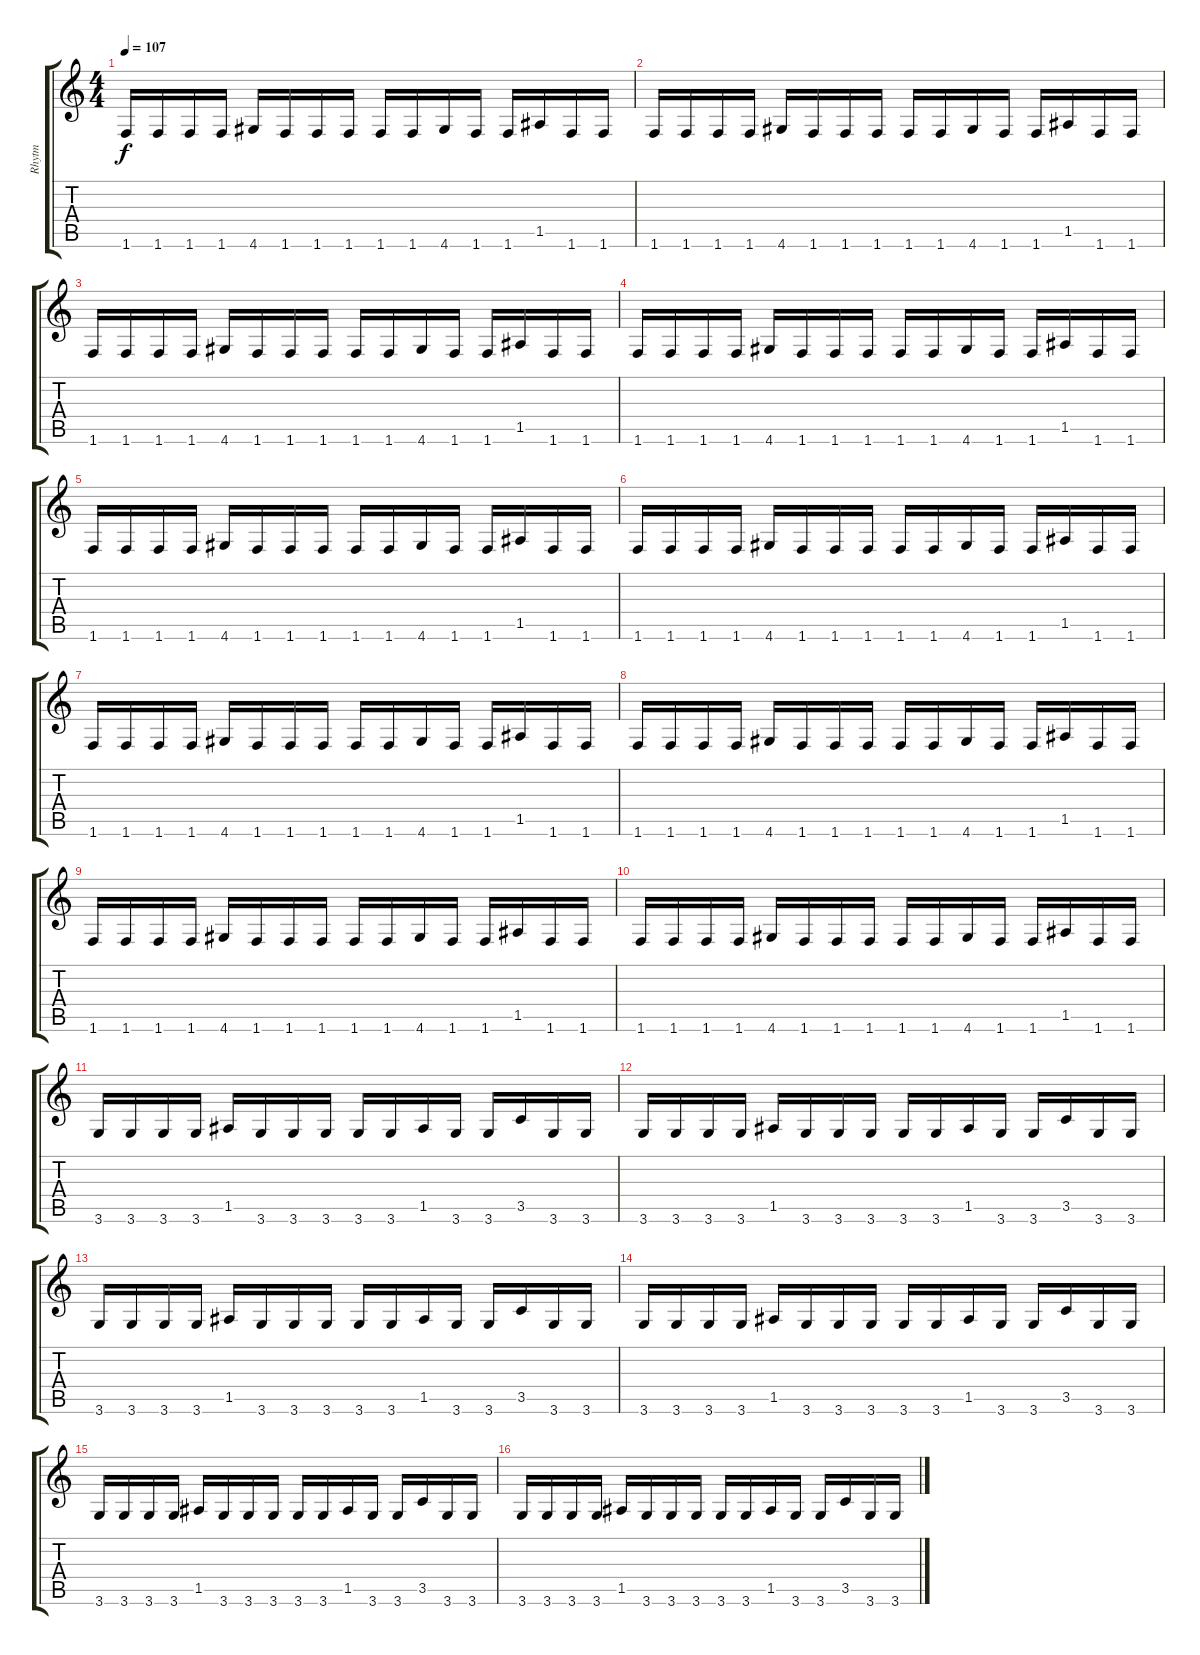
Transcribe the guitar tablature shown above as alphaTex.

\track ("Rhytm" "Rhytm") {instrument synthbass2}
\staff {score tabs}
\tuning (E4 B3 G3 D3 A2 E2) {hide}
\ts (4 4)
\tempo 107
\clef g2
\ks c
1.6.16{dy f} 1.6.16 1.6.16 1.6.16 4.6.16 1.6.16 1.6.16 1.6.16 1.6.16 1.6.16 4.6.16 1.6.16 1.6.16 1.5.16 1.6.16 1.6.16 |
1.6.16 1.6.16 1.6.16 1.6.16 4.6.16 1.6.16 1.6.16 1.6.16 1.6.16 1.6.16 4.6.16 1.6.16 1.6.16 1.5.16 1.6.16 1.6.16 |
1.6.16 1.6.16 1.6.16 1.6.16 4.6.16 1.6.16 1.6.16 1.6.16 1.6.16 1.6.16 4.6.16 1.6.16 1.6.16 1.5.16 1.6.16 1.6.16 |
1.6.16 1.6.16 1.6.16 1.6.16 4.6.16 1.6.16 1.6.16 1.6.16 1.6.16 1.6.16 4.6.16 1.6.16 1.6.16 1.5.16 1.6.16 1.6.16 |
1.6.16 1.6.16 1.6.16 1.6.16 4.6.16 1.6.16 1.6.16 1.6.16 1.6.16 1.6.16 4.6.16 1.6.16 1.6.16 1.5.16 1.6.16 1.6.16 |
1.6.16 1.6.16 1.6.16 1.6.16 4.6.16 1.6.16 1.6.16 1.6.16 1.6.16 1.6.16 4.6.16 1.6.16 1.6.16 1.5.16 1.6.16 1.6.16 |
1.6.16 1.6.16 1.6.16 1.6.16 4.6.16 1.6.16 1.6.16 1.6.16 1.6.16 1.6.16 4.6.16 1.6.16 1.6.16 1.5.16 1.6.16 1.6.16 |
1.6.16 1.6.16 1.6.16 1.6.16 4.6.16 1.6.16 1.6.16 1.6.16 1.6.16 1.6.16 4.6.16 1.6.16 1.6.16 1.5.16 1.6.16 1.6.16 |
1.6.16 1.6.16 1.6.16 1.6.16 4.6.16 1.6.16 1.6.16 1.6.16 1.6.16 1.6.16 4.6.16 1.6.16 1.6.16 1.5.16 1.6.16 1.6.16 |
1.6.16 1.6.16 1.6.16 1.6.16 4.6.16 1.6.16 1.6.16 1.6.16 1.6.16 1.6.16 4.6.16 1.6.16 1.6.16 1.5.16 1.6.16 1.6.16 |
3.6.16 3.6.16 3.6.16 3.6.16 1.5.16 3.6.16 3.6.16 3.6.16 3.6.16 3.6.16 1.5.16 3.6.16 3.6.16 3.5.16 3.6.16 3.6.16 |
3.6.16 3.6.16 3.6.16 3.6.16 1.5.16 3.6.16 3.6.16 3.6.16 3.6.16 3.6.16 1.5.16 3.6.16 3.6.16 3.5.16 3.6.16 3.6.16 |
3.6.16 3.6.16 3.6.16 3.6.16 1.5.16 3.6.16 3.6.16 3.6.16 3.6.16 3.6.16 1.5.16 3.6.16 3.6.16 3.5.16 3.6.16 3.6.16 |
3.6.16 3.6.16 3.6.16 3.6.16 1.5.16 3.6.16 3.6.16 3.6.16 3.6.16 3.6.16 1.5.16 3.6.16 3.6.16 3.5.16 3.6.16 3.6.16 |
3.6.16 3.6.16 3.6.16 3.6.16 1.5.16 3.6.16 3.6.16 3.6.16 3.6.16 3.6.16 1.5.16 3.6.16 3.6.16 3.5.16 3.6.16 3.6.16 |
3.6.16 3.6.16 3.6.16 3.6.16 1.5.16 3.6.16 3.6.16 3.6.16 3.6.16 3.6.16 1.5.16 3.6.16 3.6.16 3.5.16 3.6.16 3.6.16
